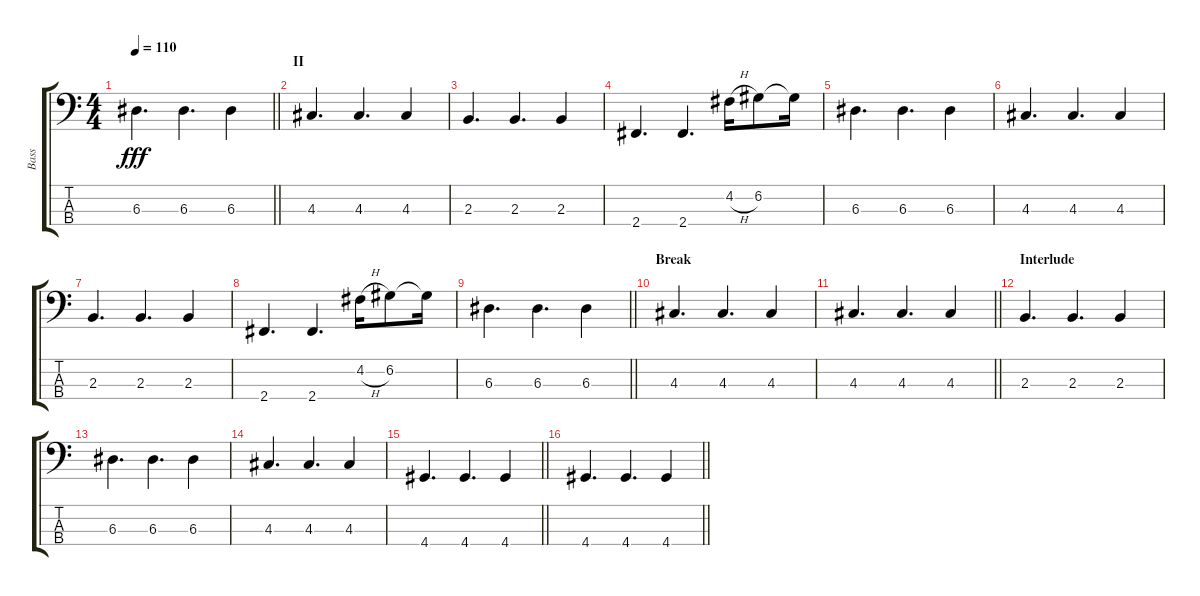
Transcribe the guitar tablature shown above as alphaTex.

\track ("Bass" "Bass") {instrument electricbassfinger}
\staff {score tabs}
\tuning (G2 D2 A1 E1) {hide}
\ts (4 4)
\tempo 110
\clef f4
\barLineRight lightlight
\ks c
6.3.4{d dy fff} 6.3.4{d} 6.3.4 |
\section ("" "II")
4.3.4{d} 4.3.4{d} 4.3.4 |
2.3.4{d} 2.3.4{d} 2.3.4 |
2.4.4{d} 2.4.4{d} 4.2{h}.16 6.2.8 6.2{t}.16 |
6.3.4{d} 6.3.4{d} 6.3.4 |
4.3.4{d} 4.3.4{d} 4.3.4 |
2.3.4{d} 2.3.4{d} 2.3.4 |
2.4.4{d} 2.4.4{d} 4.2{h}.16 6.2.8 6.2{t}.16 |
\barLineRight lightlight
6.3.4{d} 6.3.4{d} 6.3.4 |
\section ("" "Break")
4.3.4{d} 4.3.4{d} 4.3.4 |
\barLineRight lightlight
4.3.4{d} 4.3.4{d} 4.3.4 |
\section ("" "Interlude")
2.3.4{d} 2.3.4{d} 2.3.4 |
6.3.4{d} 6.3.4{d} 6.3.4 |
4.3.4{d} 4.3.4{d} 4.3.4 |
\barLineRight lightlight
4.4.4{d} 4.4.4{d} 4.4.4 |
\barLineRight lightlight
4.4.4{d} 4.4.4{d} 4.4.4
